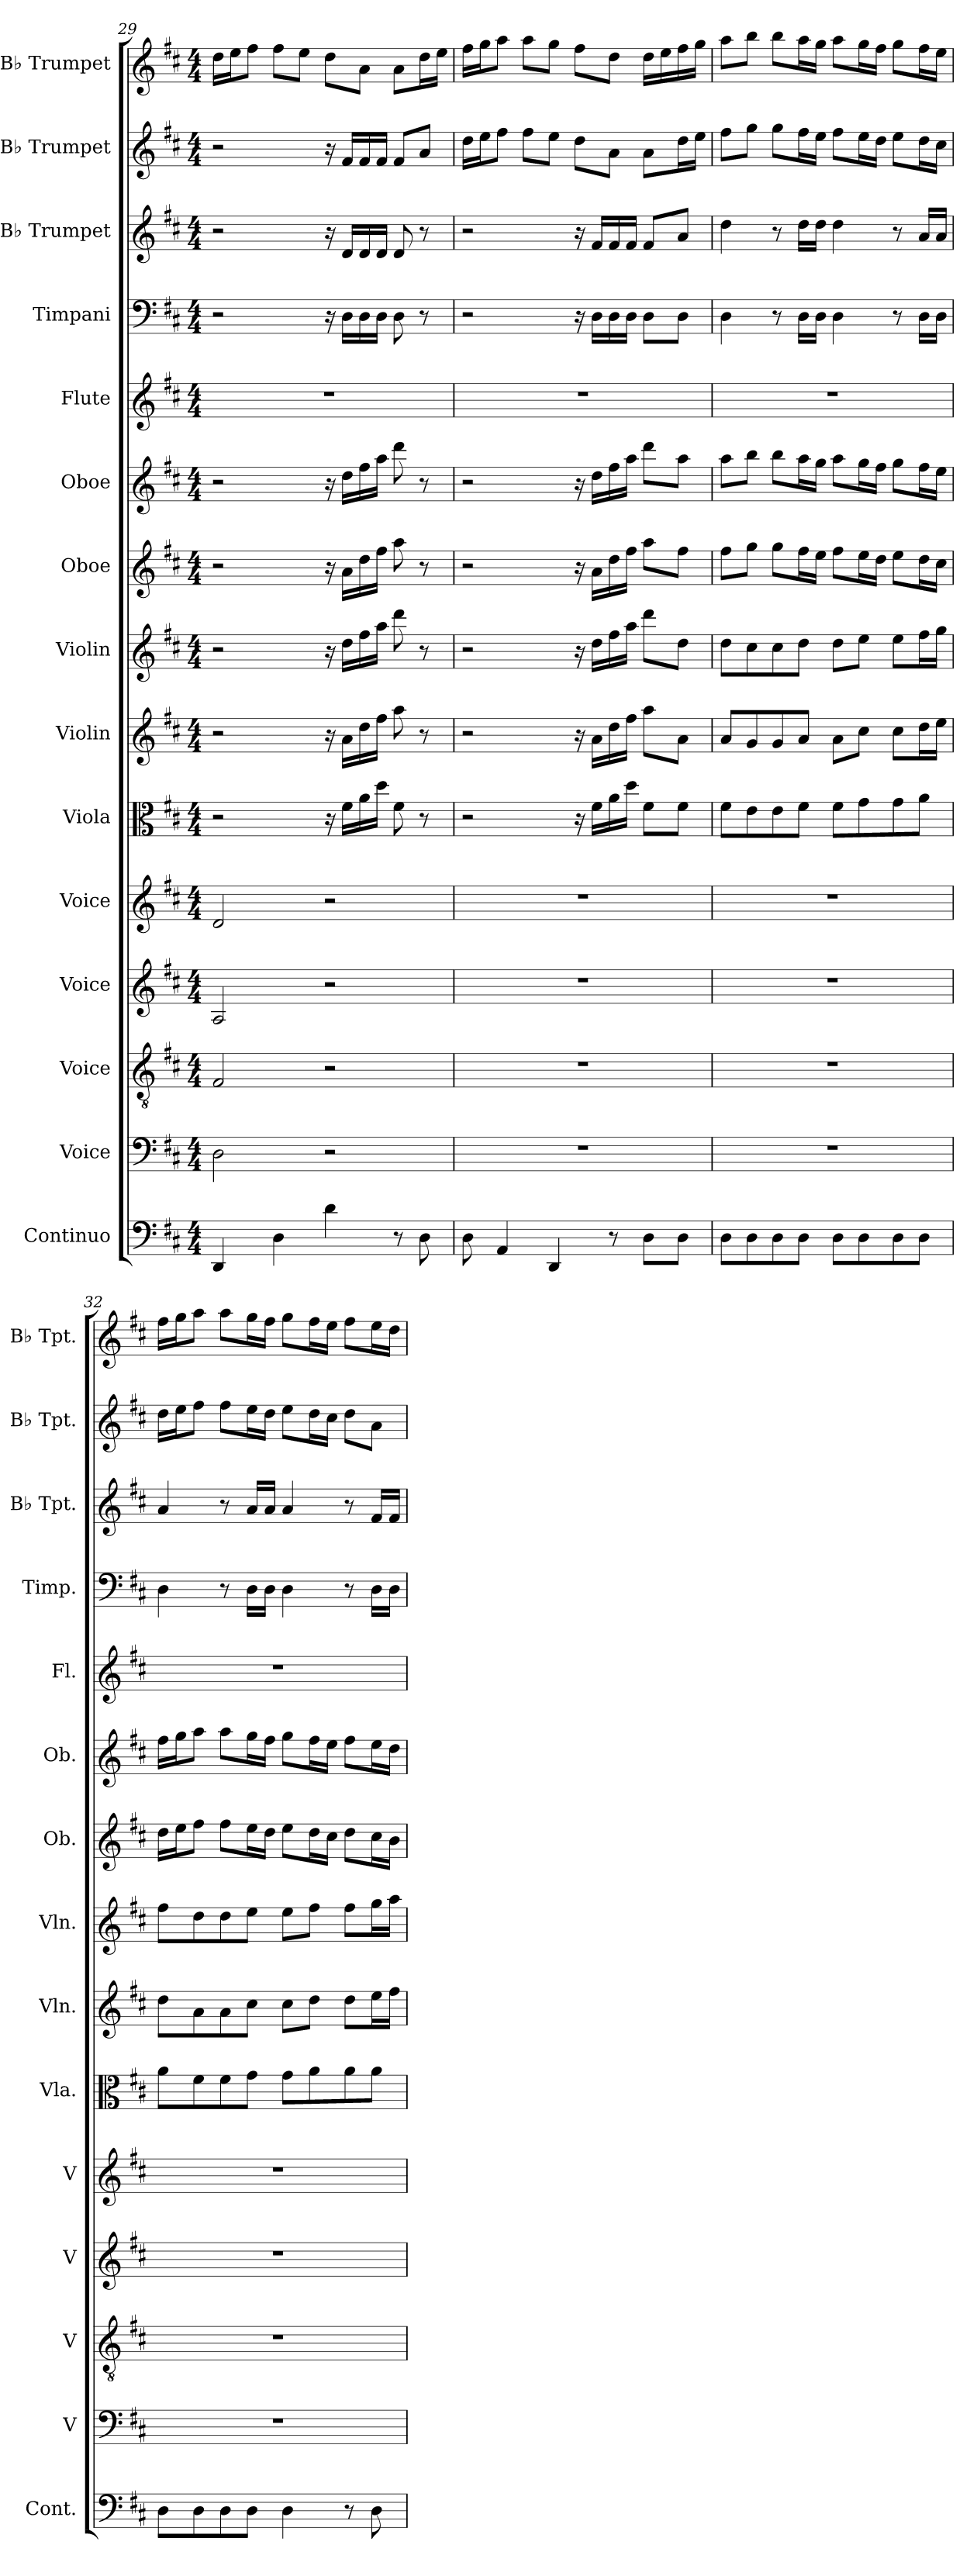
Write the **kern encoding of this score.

**kern	**kern	**kern	**kern	**kern	**kern	**kern	**kern	**kern	**kern	**kern	**kern	**kern	**kern	**kern
*part15	*part14	*part13	*part12	*part11	*part10	*part9	*part8	*part7	*part6	*part5	*part4	*part3	*part2	*part1
*staff15	*staff14	*staff13	*staff12	*staff11	*staff10	*staff9	*staff8	*staff7	*staff6	*staff5	*staff4	*staff3	*staff2	*staff1
*I"Continuo	*I"Voice	*I"Voice	*I"Voice	*I"Voice	*I"Viola	*I"Violin	*I"Violin	*I"Oboe	*I"Oboe	*I"Flute	*I"Timpani	*I"B♭ Trumpet	*I"B♭ Trumpet	*I"B♭ Trumpet
*I'Cont.	*I'V	*I'V	*I'V	*I'V	*I'Vla.	*I'Vln.	*I'Vln.	*I'Ob.	*I'Ob.	*I'Fl.	*I'Timp.	*I'B♭ Tpt.	*I'B♭ Tpt.	*I'B♭ Tpt.
*clefF4	*clefF4	*clefGv2	*clefG2	*clefG2	*clefC3	*clefG2	*clefG2	*clefG2	*clefG2	*clefG2	*clefF4	*clefG2	*clefG2	*clefG2
*k[f#c#]	*k[f#c#]	*k[f#c#]	*k[f#c#]	*k[f#c#]	*k[f#c#]	*k[f#c#]	*k[f#c#]	*k[f#c#]	*k[f#c#]	*k[f#c#]	*k[f#c#]	*k[f#c#]	*k[f#c#]	*k[f#c#]
*M4/4	*M4/4	*M4/4	*M4/4	*M4/4	*M4/4	*M4/4	*M4/4	*M4/4	*M4/4	*M4/4	*M4/4	*M4/4	*M4/4	*M4/4
=29	=29	=29	=29	=29	=29	=29	=29	=29	=29	=29	=29	=29	=29	=29
4DD	2D	2F#	2A	2d	2r	2r	2r	2r	2r	1r	2r	2r	2r	16ddLL
.	.	.	.	.	.	.	.	.	.	.	.	.	.	16eeJ
.	.	.	.	.	.	.	.	.	.	.	.	.	.	8ff#J
4D	.	.	.	.	.	.	.	.	.	.	.	.	.	8ff#L
.	.	.	.	.	.	.	.	.	.	.	.	.	.	8eeJ
4d	2r	2r	2r	2r	16r	16r	16r	16r	16r	.	16r	16r	16r	8ddL
.	.	.	.	.	16f#LL	16aLL	16ddLL	16aLL	16ddLL	.	16DLL	16dLL	16f#LL	.
.	.	.	.	.	16a	16dd	16ff#	16dd	16ff#	.	16D	16d	16f#	8aJ
.	.	.	.	.	16ddJJ	16ff#JJ	16aaJJ	16ff#JJ	16aaJJ	.	16DJJ	16dJJ	16f#JJ	.
8r	.	.	.	.	8f#	8aa	8ddd	8aa	8ddd	.	8D	8d	8f#L	8aL
8D	.	.	.	.	8r	8r	8r	8r	8r	.	8r	8r	8aJ	16ddL
.	.	.	.	.	.	.	.	.	.	.	.	.	.	16eeJJ
=30	=30	=30	=30	=30	=30	=30	=30	=30	=30	=30	=30	=30	=30	=30
8D	1r	1r	1r	1r	2r	2r	2r	2r	2r	1r	2r	2r	16ddLL	16ff#LL
.	.	.	.	.	.	.	.	.	.	.	.	.	16eeJ	16ggJ
4AA	.	.	.	.	.	.	.	.	.	.	.	.	8ff#J	8aaJ
.	.	.	.	.	.	.	.	.	.	.	.	.	8ff#L	8aaL
4DD	.	.	.	.	.	.	.	.	.	.	.	.	8eeJ	8ggJ
.	.	.	.	.	16r	16r	16r	16r	16r	.	16r	16r	8ddL	8ff#L
.	.	.	.	.	16f#LL	16aLL	16ddLL	16aLL	16ddLL	.	16DLL	16f#LL	.	.
8r	.	.	.	.	16a	16dd	16ff#	16dd	16ff#	.	16D	16f#	8aJ	8ddJ
.	.	.	.	.	16ddJJ	16ff#JJ	16aaJJ	16ff#JJ	16aaJJ	.	16DJJ	16f#JJ	.	.
8DL	.	.	.	.	8f#L	8aaL	8dddL	8aaL	8dddL	.	8DL	8f#L	8aL	16ddLL
.	.	.	.	.	.	.	.	.	.	.	.	.	.	16ee
8DJ	.	.	.	.	8f#J	8aJ	8ddJ	8ff#J	8aaJ	.	8DJ	8aJ	16ddL	16ff#
.	.	.	.	.	.	.	.	.	.	.	.	.	16eeJJ	16ggJJ
=31	=31	=31	=31	=31	=31	=31	=31	=31	=31	=31	=31	=31	=31	=31
8DL	1r	1r	1r	1r	8f#L	8aL	8ddL	8ff#L	8aaL	1r	4D	4dd	8ff#L	8aaL
8D	.	.	.	.	8e	8g	8cc#	8ggJ	8bbJ	.	.	.	8ggJ	8bbJ
8D	.	.	.	.	8e	8g	8cc#	8ggL	8bbL	.	8r	8r	8ggL	8bbL
8DJ	.	.	.	.	8f#J	8aJ	8ddJ	16ff#L	16aaL	.	16DLL	16ddLL	16ff#L	16aaL
.	.	.	.	.	.	.	.	16eeJJ	16ggJJ	.	16DJJ	16ddJJ	16eeJJ	16ggJJ
8DL	.	.	.	.	8f#L	8aL	8ddL	8ff#L	8aaL	.	4D	4dd	8ff#L	8aaL
8D	.	.	.	.	8g	8cc#J	8eeJ	16eeL	16ggL	.	.	.	16eeL	16ggL
.	.	.	.	.	.	.	.	16ddJJ	16ff#JJ	.	.	.	16ddJJ	16ff#JJ
8D	.	.	.	.	8g	8cc#L	8eeL	8eeL	8ggL	.	8r	8r	8eeL	8ggL
8DJ	.	.	.	.	8aJ	16ddL	16ff#L	16ddL	16ff#L	.	16DLL	16aLL	16ddL	16ff#L
.	.	.	.	.	.	16eeJJ	16ggJJ	16cc#JJ	16eeJJ	.	16DJJ	16aJJ	16cc#JJ	16eeJJ
=32	=32	=32	=32	=32	=32	=32	=32	=32	=32	=32	=32	=32	=32	=32
8DL	1r	1r	1r	1r	8aL	8ddL	8ff#L	16ddLL	16ff#LL	1r	4D	4a	16ddLL	16ff#LL
.	.	.	.	.	.	.	.	16eeJ	16ggJ	.	.	.	16eeJ	16ggJ
8D	.	.	.	.	8f#	8a	8dd	8ff#J	8aaJ	.	.	.	8ff#J	8aaJ
8D	.	.	.	.	8f#	8a	8dd	8ff#L	8aaL	.	8r	8r	8ff#L	8aaL
8DJ	.	.	.	.	8gJ	8cc#J	8eeJ	16eeL	16ggL	.	16DLL	16aLL	16eeL	16ggL
.	.	.	.	.	.	.	.	16ddJJ	16ff#JJ	.	16DJJ	16aJJ	16ddJJ	16ff#JJ
4D	.	.	.	.	8gL	8cc#L	8eeL	8eeL	8ggL	.	4D	4a	8eeL	8ggL
.	.	.	.	.	8a	8ddJ	8ff#J	16ddL	16ff#L	.	.	.	16ddL	16ff#L
.	.	.	.	.	.	.	.	16cc#JJ	16eeJJ	.	.	.	16cc#JJ	16eeJJ
8r	.	.	.	.	8a	8ddL	8ff#L	8ddL	8ff#L	.	8r	8r	8ddL	8ff#L
8D	.	.	.	.	8aJ	16eeL	16ggL	16cc#L	16eeL	.	16DLL	16f#LL	8aJ	16eeL
.	.	.	.	.	.	16ff#JJ	16aaJJ	16bJJ	16ddJJ	.	16DJJ	16f#JJ	.	16ddJJ
=	=	=	=	=	=	=	=	=	=	=	=	=	=	=
*-	*-	*-	*-	*-	*-	*-	*-	*-	*-	*-	*-	*-	*-	*-
